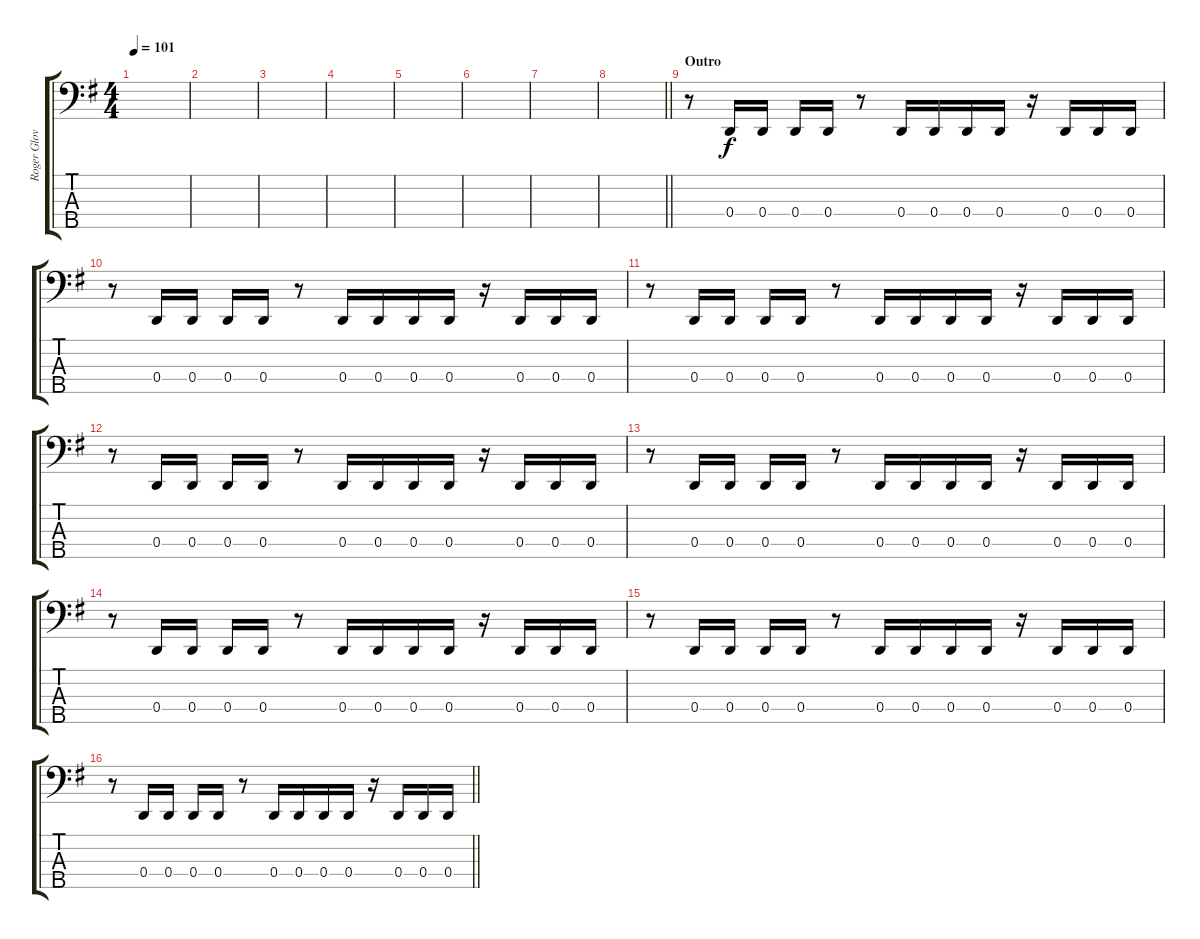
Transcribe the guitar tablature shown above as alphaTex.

\track ("Roger Glover" "Roger Glov") {instrument electricbassfinger}
\staff {score tabs}
\tuning (F2 C2 G1 D1 A0) {hide}
\ts (4 4)
\tempo 101
\clef f4
\ks g
|
|
|
|
|
|
|
\barLineRight lightlight
|
\section ("" "Outro")
r.8 0.4.16 0.4.16 0.4.16 0.4.16 r.8 0.4.16 0.4.16 0.4.16 0.4.16 r.16 0.4.16 0.4.16 0.4.16 |
r.8 0.4.16 0.4.16 0.4.16 0.4.16 r.8 0.4.16 0.4.16 0.4.16 0.4.16 r.16 0.4.16 0.4.16 0.4.16 |
r.8 0.4.16 0.4.16 0.4.16 0.4.16 r.8 0.4.16 0.4.16 0.4.16 0.4.16 r.16 0.4.16 0.4.16 0.4.16 |
r.8 0.4.16 0.4.16 0.4.16 0.4.16 r.8 0.4.16 0.4.16 0.4.16 0.4.16 r.16 0.4.16 0.4.16 0.4.16 |
r.8 0.4.16 0.4.16 0.4.16 0.4.16 r.8 0.4.16 0.4.16 0.4.16 0.4.16 r.16 0.4.16 0.4.16 0.4.16 |
r.8 0.4.16 0.4.16 0.4.16 0.4.16 r.8 0.4.16 0.4.16 0.4.16 0.4.16 r.16 0.4.16 0.4.16 0.4.16 |
r.8 0.4.16 0.4.16 0.4.16 0.4.16 r.8 0.4.16 0.4.16 0.4.16 0.4.16 r.16 0.4.16 0.4.16 0.4.16 |
\barLineRight lightlight
r.8 0.4.16 0.4.16 0.4.16 0.4.16 r.8 0.4.16 0.4.16 0.4.16 0.4.16 r.16 0.4.16 0.4.16 0.4.16
